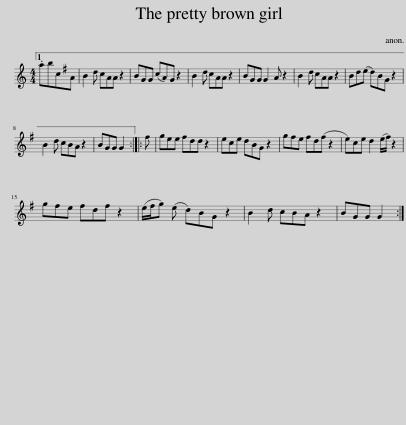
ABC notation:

X:1
L:1/8
M:4/4
I:linebreak $
K:C
V:1 treble
V:1
 .abcA | B2 d cAA z2 | BGG (cA)G z2 | B2 d cAA z2 | BGG G2 A z2 | %5
 B2 d cAA z2 | Bd(e d)BG z2 |$ B2 d cBA z2 | BGG G2 :: ^f | %10
 gee ^fdd z2 | ece dBG z2 | g^fe fd(f z2 | e)ce d2 (e/^f/) z2 |$ g^fe fdf z2 | %15
 (e/^f/g) (e d)BG z2 | B2 d cBA z2 | BGG G2 :| %18
